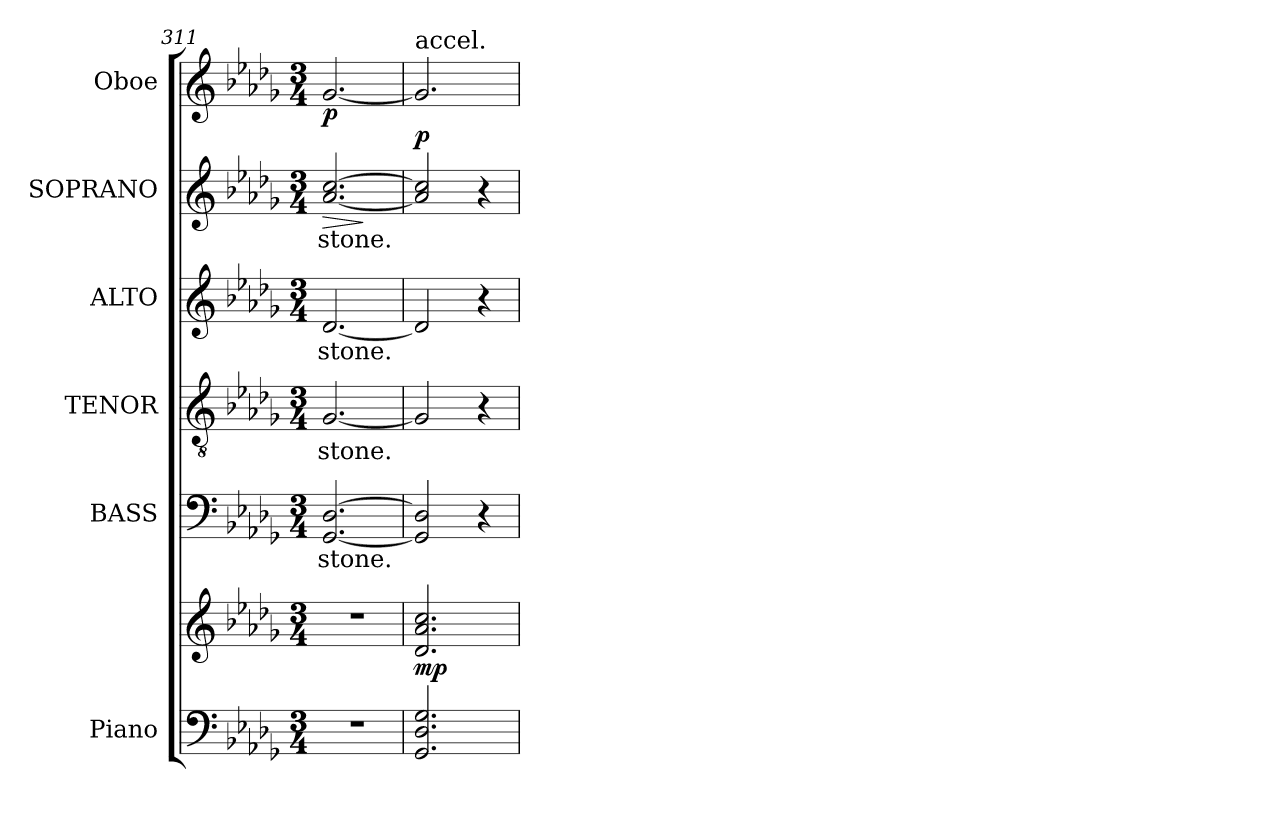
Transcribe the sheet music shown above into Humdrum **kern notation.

**kern	**kern	**dynam	**kern	**text	**kern	**text	**kern	**text	**kern	**text	**dynam	**kern	**dynam
*part6	*part6	*part6	*part5	*part5	*part4	*part4	*part3	*part3	*part2	*part2	*part2	*part1	*part1
*staff7	*staff6	*staff6/7	*staff5	*staff5	*staff4	*staff4	*staff3	*staff3	*staff2	*staff2	*staff2	*staff1	*staff1
*I"Piano	*	*	*I"BASS	*	*I"TENOR	*	*I"ALTO	*	*I"SOPRANO	*	*	*I"Oboe	*
*I'Pno.	*	*	*I'B.	*	*I'T.	*	*I'A.	*	*I'S.	*	*	*I'Ob.	*
*clefF4	*clefG2	*	*clefF4	*	*clefGv2	*	*clefG2	*	*clefG2	*	*	*clefG2	*
*	*	*	*	*	*ITrd7c12	*	*	*	*	*	*	*	*
*k[b-e-a-d-g-]	*k[b-e-a-d-g-]	*	*k[b-e-a-d-g-]	*	*k[b-e-a-d-g-]	*	*k[b-e-a-d-g-]	*	*k[b-e-a-d-g-]	*	*	*k[b-e-a-d-g-]	*
*D-:	*D-:	*	*D-:	*	*D-:	*	*D-:	*	*D-:	*	*	*D-:	*
*M3/4	*M3/4	*	*M3/4	*	*M3/4	*	*M3/4	*	*M3/4	*	*	*M3/4	*
=311	=311	=311	=311	=311	=311	=311	=311	=311	=311	=311	=311	=311	=311
!LO:N:vis=1	!LO:N:vis=1	!	!	!	!	!	!	!	!	!	!	!	!
!	!	!	!	!LO:LY:b:color=#000000	!	!	!	!	!	!	!	!	!
!	!	!	!	!	!	!LO:LY:b:color=#000000	!	!	!	!	!	!	!
!	!	!	!	!	!	!	!	!LO:LY:b:color=#000000	!	!	!	!	!
!	!	!	!	!	!	!	!	!	!	!LO:LY:b:color=#000000	!LO:HP:b	!	!
2.r	2.r	.	[2.GG-i/ [2.D-i	stone.	[2.GG-i/	stone.	[2.d-i/	stone.	[2.a-i/ [2.cci	stone.	>	[2.g-i/	p
.	.	.	.	.	.	.	.	.	.	.	]	.	.
=312	=312	=312	=312	=312	=312	=312	=312	=312	=312	=312	=312	=312	=312
!	!	!	!	!	!	!	!	!	!	!	!	!LO:TX:t=accel.	!
2.GG-i/ 2.D-i 2.G-i	2.d-i/ 2.a-i 2.cci	mp	2GG-i/] 2D-i]	.	2GG-i/]	.	2d-i/]	.	2a-i/] 2cci]	.	p	2.g-i/]	.
.	.	.	4r	.	4r	.	4r	.	4r	.	.	.	.
=	=	=	=	=	=	=	=	=	=	=	=	=	=
*-	*-	*-	*-	*-	*-	*-	*-	*-	*-	*-	*-	*-	*-
